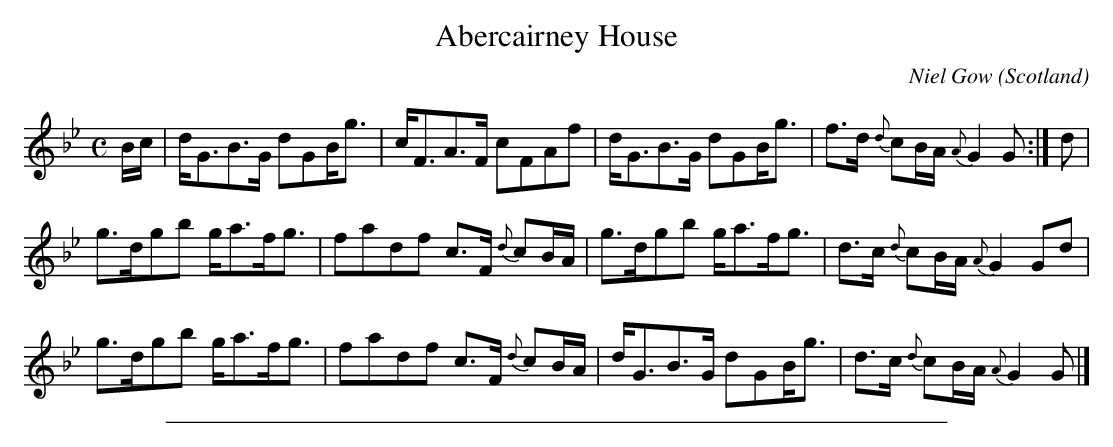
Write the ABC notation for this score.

X:1
T: Abercairney House
C:Niel Gow
O:Scotland
M:C
L:1/8
K:Bb
 B/c/ | d<GB>G dGB<g | c<FA>F cFAf | \
d<GB>G dGB<g | f>d {d}cB/A/{A}G2 G :| d |
g>dgb g<af<g | fadf c>F {d}cB/A/ | \
g>dgb g<af<g | d>c {d}cB/A/{A}G2 Gd |
g>dgb g<af<g | fadf c>F {d}cB/A/ | \
d<GB>G dGB<g | d>c {d}cB/A/{A}G2 G |]
